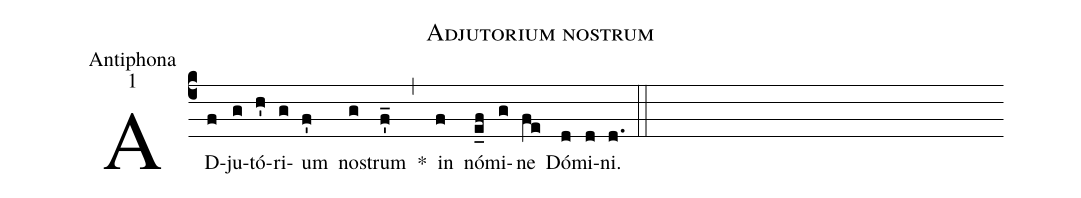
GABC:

name:Adjutorium nostrum;
office-part:Antiphona;
mode:1;
%%
(c4) AD(f)ju(g)tó(h')ri(g)um(f') no(g)strum(f'_) *(,) in(f) nó(e_f)mi(g)ne(fe) Dó(d)mi(d)ni.(d.) (::)
